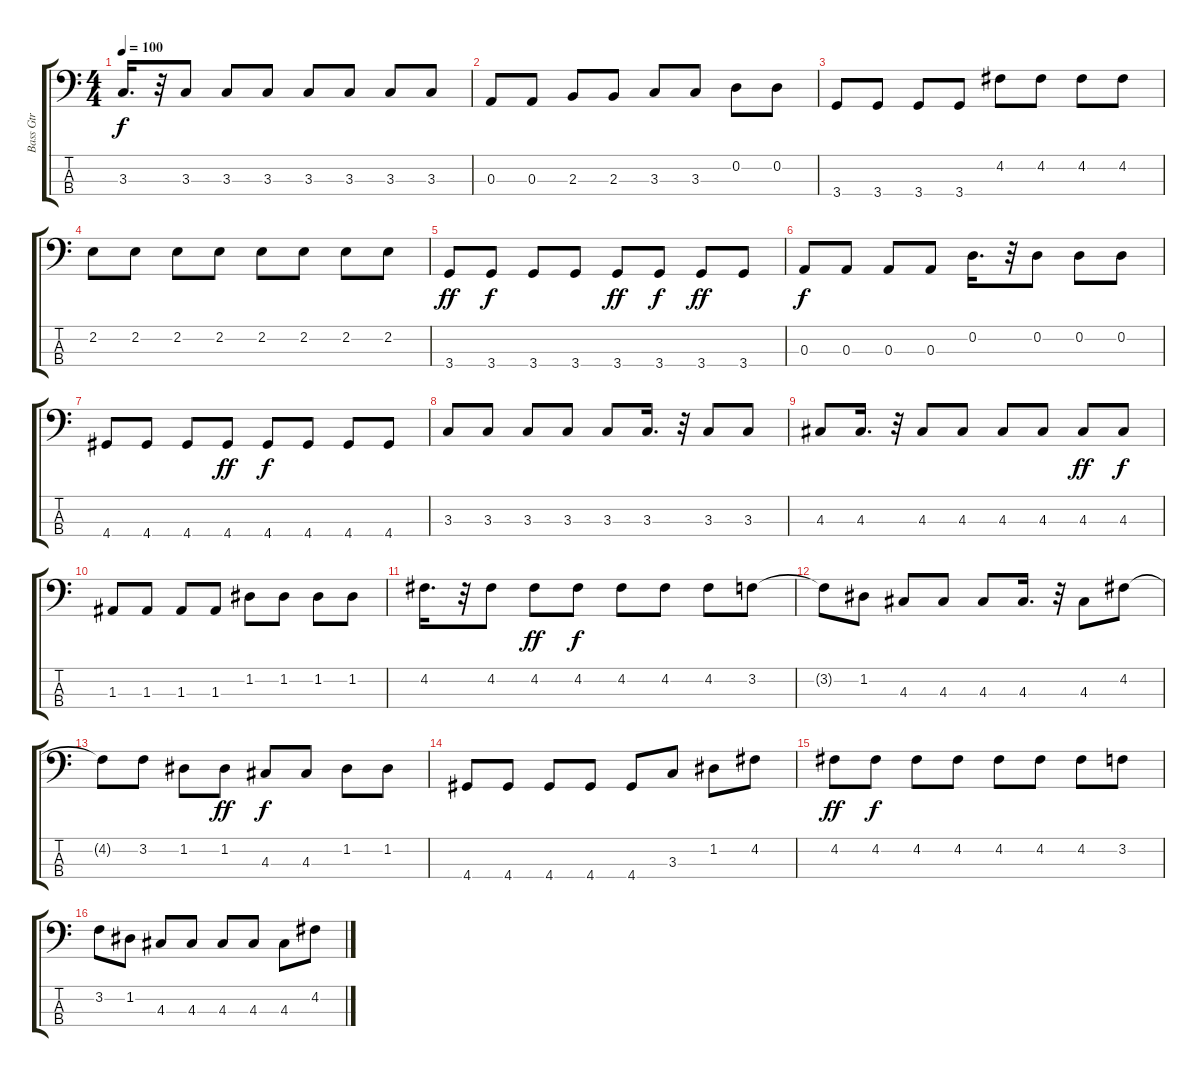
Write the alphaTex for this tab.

\track ("Bass Gtr" "Bass Gtr") {instrument electricbasspick}
\staff {score tabs}
\tuning (G2 D2 A1 E1) {hide}
\ts (4 4)
\tempo 100
\clef f4
\ks c
3.3.16{d dy f} r.32 3.3.8 3.3.8 3.3.8 3.3.8 3.3.8 3.3.8 3.3.8 |
0.3.8 0.3.8 2.3.8 2.3.8 3.3.8 3.3.8 0.2.8 0.2.8 |
3.4.8 3.4.8 3.4.8 3.4.8 4.2.8 4.2.8 4.2.8 4.2.8 |
2.2.8 2.2.8 2.2.8 2.2.8 2.2.8 2.2.8 2.2.8 2.2.8 |
3.4.8{dy ff} 3.4.8{dy f} 3.4.8 3.4.8 3.4.8{dy ff} 3.4.8{dy f} 3.4.8{dy ff} 3.4.8 |
0.3.8{dy f} 0.3.8 0.3.8 0.3.8 0.2.16{d} r.32 0.2.8 0.2.8 0.2.8 |
4.4.8 4.4.8 4.4.8 4.4.8{dy ff} 4.4.8{dy f} 4.4.8 4.4.8 4.4.8 |
3.3.8 3.3.8 3.3.8 3.3.8 3.3.8 3.3.16{d} r.32 3.3.8 3.3.8 |
4.3.8 4.3.16{d} r.32 4.3.8 4.3.8 4.3.8 4.3.8 4.3.8{dy ff} 4.3.8{dy f} |
1.3.8 1.3.8 1.3.8 1.3.8 1.2.8 1.2.8 1.2.8 1.2.8 |
4.2.16{d} r.32 4.2.8 4.2.8{dy ff} 4.2.8{dy f} 4.2.8 4.2.8 4.2.8 3.2.8 |
3.2{t}.8 1.2.8 4.3.8 4.3.8 4.3.8 4.3.16{d} r.32 4.3.8 4.2.8 |
4.2{t}.8 3.2.8 1.2.8 1.2.8{dy ff} 4.3.8{dy f} 4.3.8 1.2.8 1.2.8 |
4.4.8 4.4.8 4.4.8 4.4.8 4.4.8 3.3.8 1.2.8 4.2.8 |
4.2.8{dy ff} 4.2.8{dy f} 4.2.8 4.2.8 4.2.8 4.2.8 4.2.8 3.2.8 |
3.2.8 1.2.8 4.3.8 4.3.8 4.3.8 4.3.8 4.3.8 4.2.8
